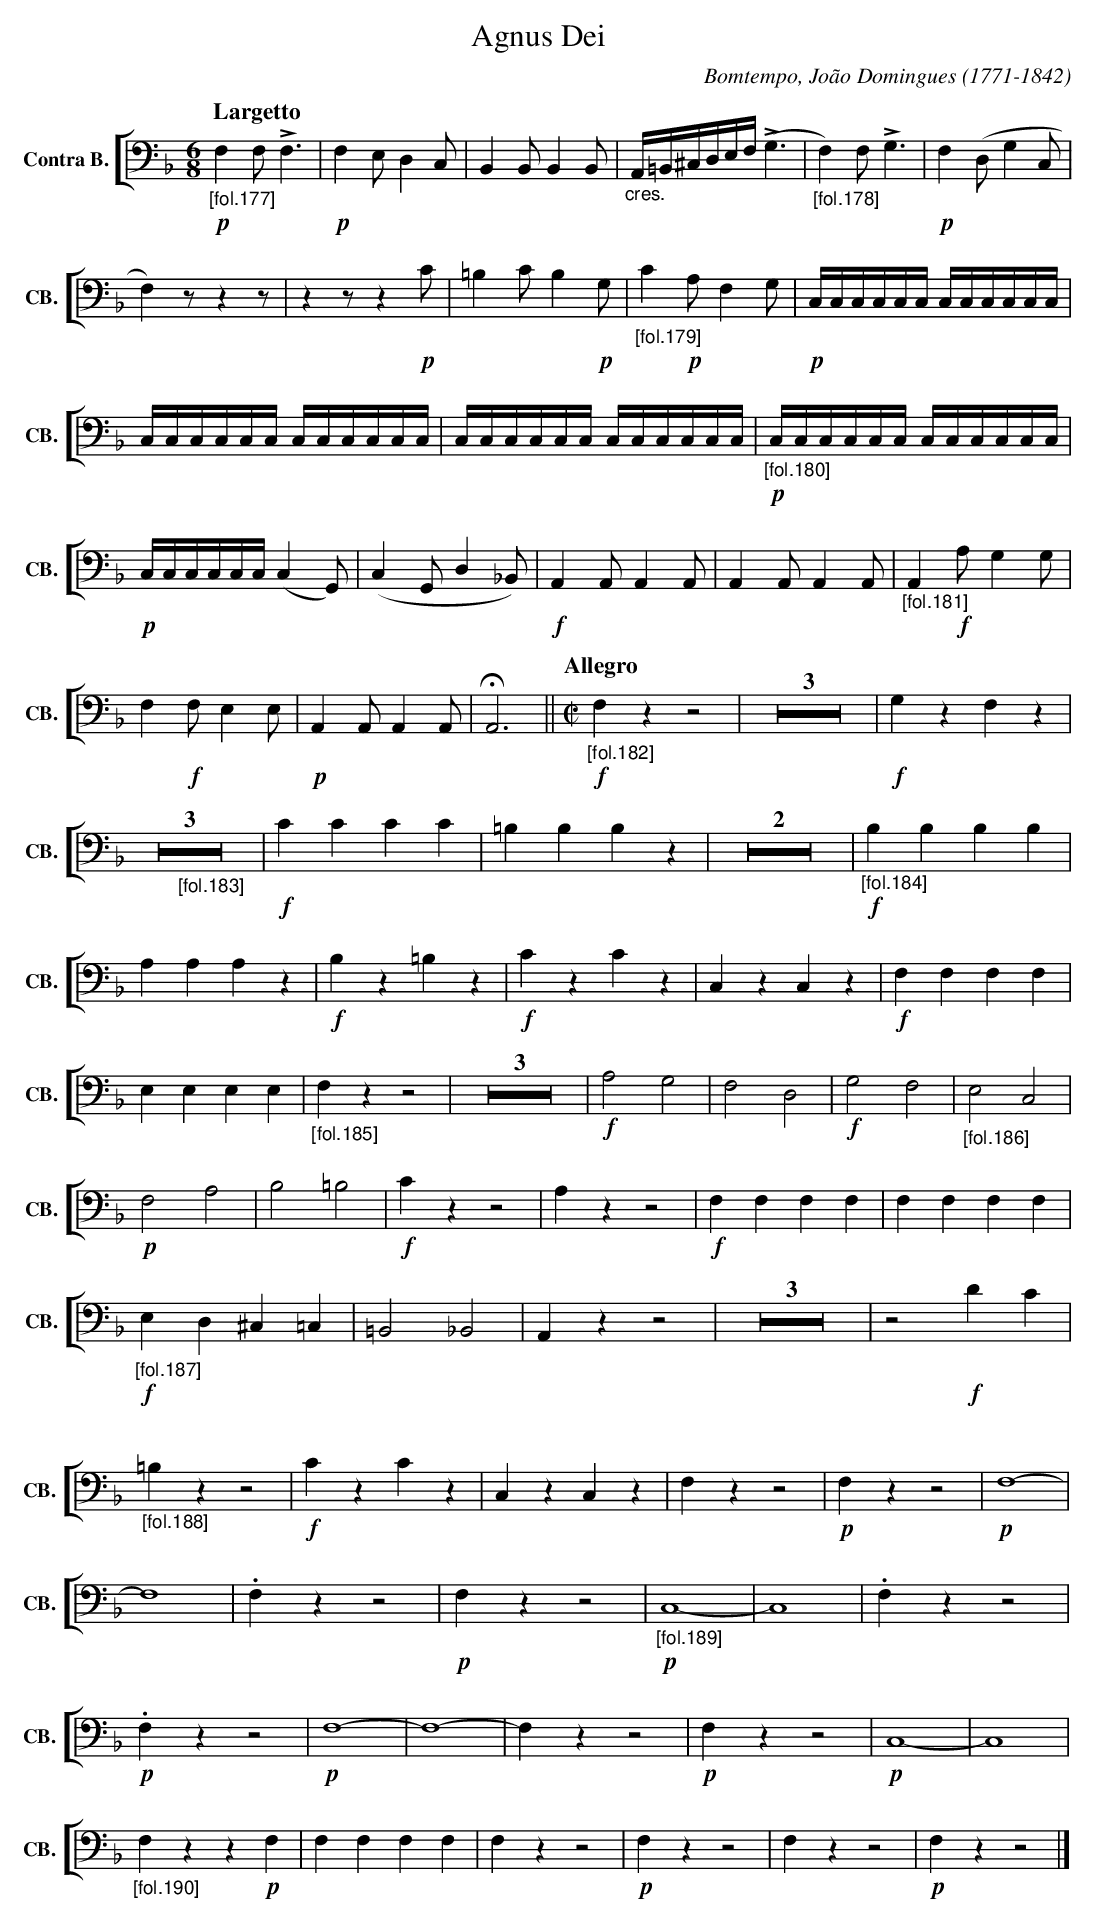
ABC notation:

X:1
T:Agnus Dei
C:Bomtempo, Jo\~ao Domingues (1771-1842)
M:6/8
L:1/8
K:F
V: 5 clef=bass name="Contra B." sname="CB."
%%staves [ 5 ]
"_[fol.177]" [Q:"Largetto"] !p! F,2F,!>!F,3 | !p! F,2E, D,2C, | B,,2B,,B,,2B,, | "_cres." A,,/=B,,/^C,/D,/E,/F,/ !>! (G,3 | \
"_[fol.178]" F,2)F,!>!G,3 | !p! F,2(D,G,2C, | F,2)zz2z | z2zz2 !p! C | =B,2CB,2!p!G, | \
"_[fol.179]" C2!p!A, F,2G, | !p! C,/C,/C,/C,/C,/C,/ C,/C,/C,/C,/C,/C,/ |  C,/C,/C,/C,/C,/C,/ C,/C,/C,/C,/C,/C,/ |  C,/C,/C,/C,/C,/C,/ C,/C,/C,/C,/C,/C,/ | \
"_[fol.180]" !p! C,/C,/C,/C,/C,/C,/ C,/C,/C,/C,/C,/C,/ | !p! C,/C,/C,/C,/C,/C,/ (C,2G,,) | (C,2G,,D,2_B,,) | !f! A,,2A,,A,,2A,, | A,,2A,,A,,2A,, | \
"_[fol.181]" A,,2!f!A, G,2G, | F,2!f!F, E,2E, | !p! A,,2A,,A,,2A,, | !fermata! A,,6 || \
"_[fol.182]" [Q:"Allegro"][K:F][M:C|][L:1/4|] !f!F,zz2 | Z3 | !f! G,zF,z | \
"_[fol.183]" Z3 | !f! CCCC | =B,B,B,z | Z2 | \
"_[fol.184]" !f! B,B,B,B, | A,A,A,z | !f! B,z=B,z | !f! CzCz | C,zC,z | !f! F,F,F,F, | E,E,E,E, | \
"_[fol.185]" F,zz2 | Z3 | !f! A,2G,2 | F,2 D,2 | !f! G,2 F,2 | \
"_[fol.186]" E,2C,2 | !p! F,2A,2 | B,2=B,2 | !f!Czz2 | A,zz2 | !f!F,F,F,F, |F,F,F,F, | \
"_[fol.187]" !f!E,D,^C,=C, | =B,,2_B,,2 | A,,zz2 | Z3 | z2 !f!DC | \
"_[fol.188]" =B,zz2 | !f!CzCz | C,zC,z | F,zz2 | !p! F,zz2 | !p! F,4-| F,4 | .F,zz2 | !p! F,zz2 | \
"_[fol.189]" !p! C,4- | C,4 | .F,zz2 | !p! .F,zz2 | !p! F,4- | F,4- | F,zz2 | !p! F,zz2 | !p! C,4- | C,4 | \
"_[fol.190]" F,zz !p! F, | F,F,F,F, | F,zz2 | !p! F,zz2 | F,zz2 | !p! F,zz2 |] \
